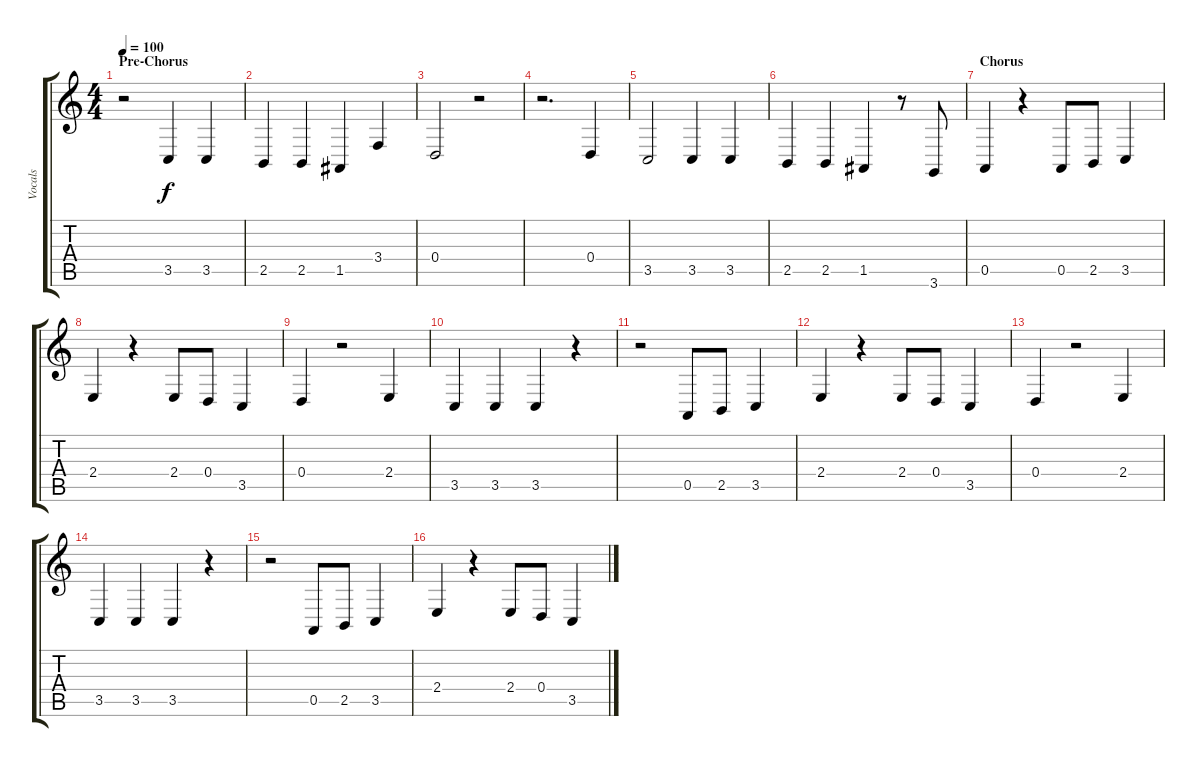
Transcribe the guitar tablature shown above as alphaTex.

\track ("Vocals" "Vocals") {instrument choiraahs}
\staff {score tabs}
\tuning (E4 B3 G3 D3 A2 E2) {hide}
\ts (4 4)
\section ("" "Pre-Chorus")
\tempo 100
\clef g2
\ks c
r.2{dy f} 3.5.4 3.5.4 |
2.5.4 2.5.4 1.5.4 3.4.4 |
0.4.2 r.2 |
r.2{d} 0.4.4 |
3.5.2 3.5.4 3.5.4 |
2.5.4 2.5.4 1.5.4 r.8 3.6.8 |
\section ("" "Chorus")
0.5.4 r.4 0.5.8 2.5.8 3.5.4 |
2.4.4 r.4 2.4.8 0.4.8 3.5.4 |
0.4.4 r.2 2.4.4 |
3.5.4 3.5.4 3.5.4 r.4 |
r.2 0.5.8 2.5.8 3.5.4 |
2.4.4 r.4 2.4.8 0.4.8 3.5.4 |
0.4.4 r.2 2.4.4 |
3.5.4 3.5.4 3.5.4 r.4 |
r.2 0.5.8 2.5.8 3.5.4 |
2.4.4 r.4 2.4.8 0.4.8 3.5.4
